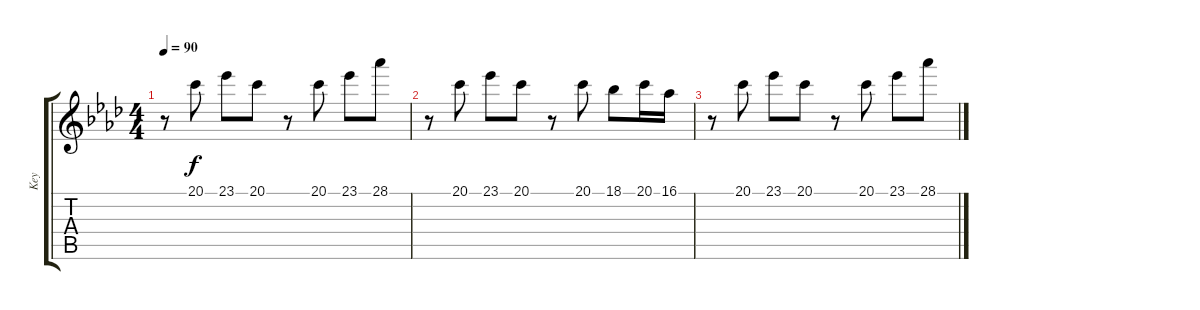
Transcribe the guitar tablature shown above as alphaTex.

\track ("Key" "Key") {instrument electricpiano1}
\staff {score tabs}
\tuning (E4 B3 G3 D3 A2 E2) {hide}
\ts (4 4)
\tempo 90
\clef g2
\ks ab
r.8{dy f} 20.1.8 23.1.8 20.1.8 r.8 20.1.8 23.1.8 28.1.8 |
r.8 20.1.8 23.1.8 20.1.8 r.8 20.1.8 18.1.8 20.1.16 16.1.16 |
r.8 20.1.8 23.1.8 20.1.8 r.8 20.1.8 23.1.8 28.1.8
